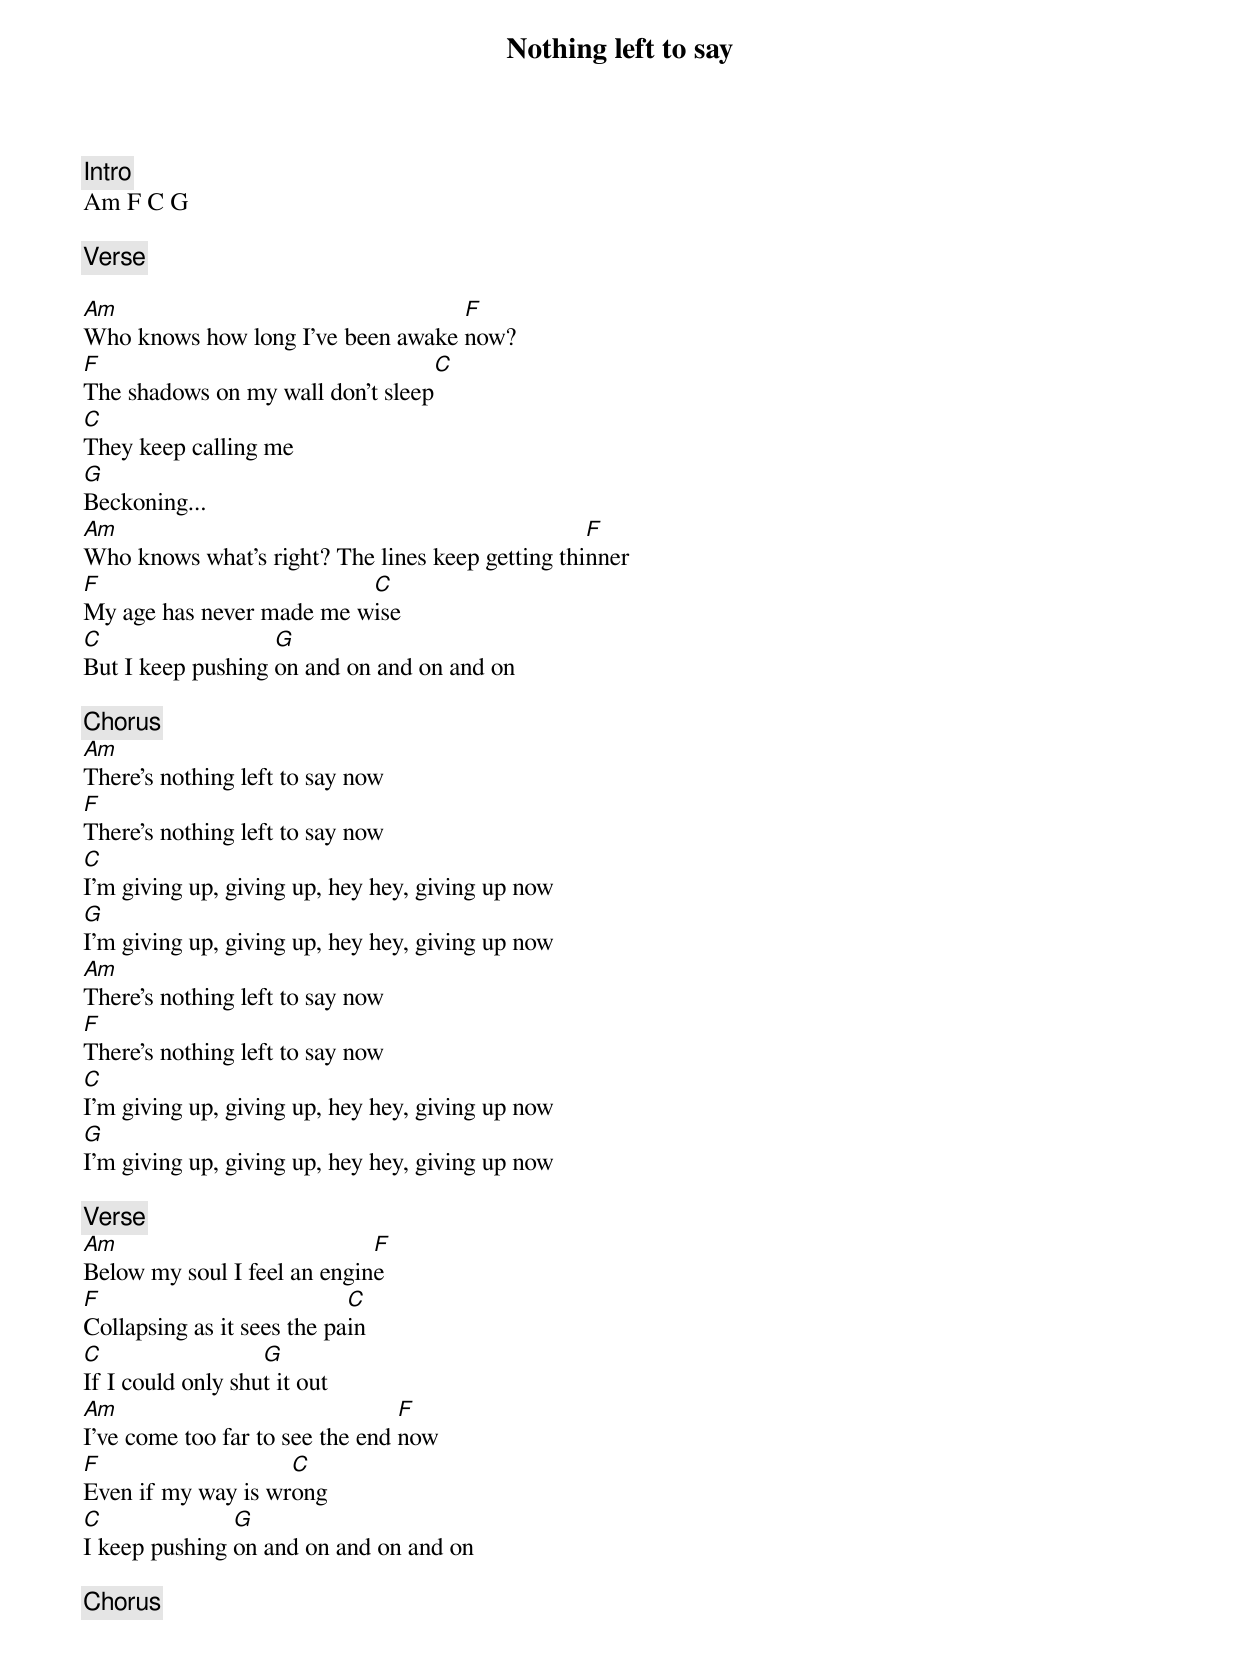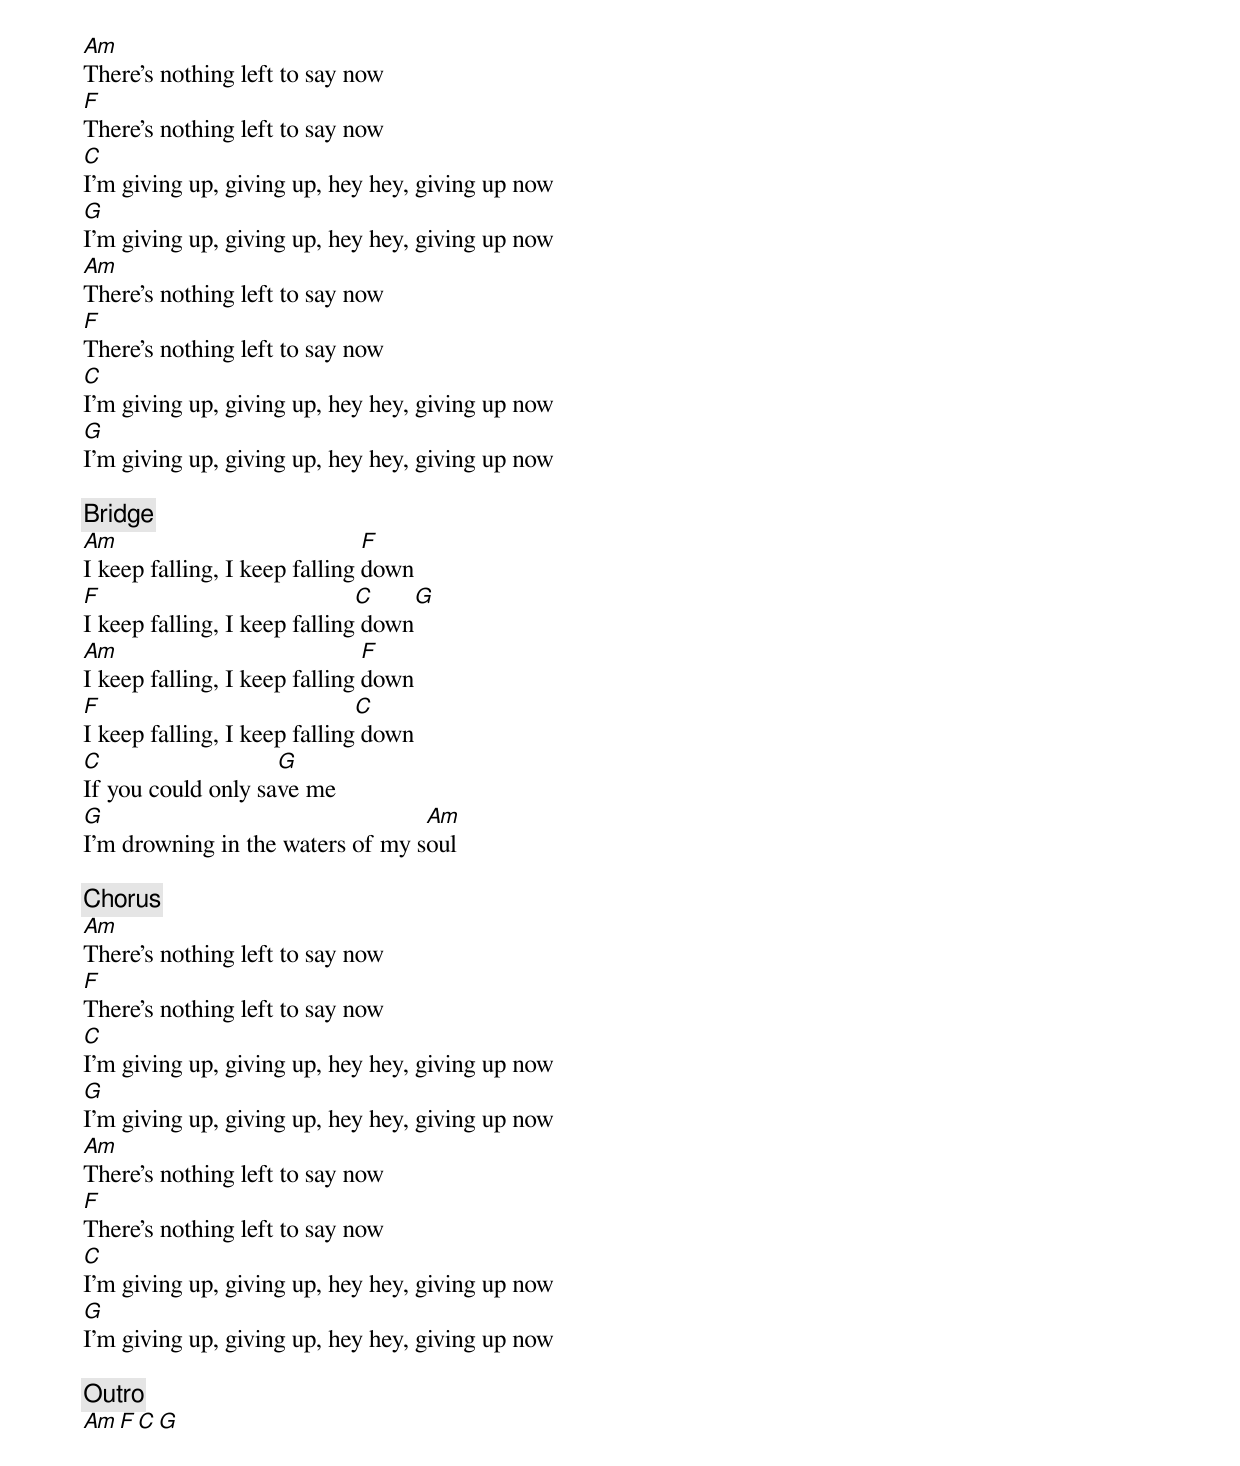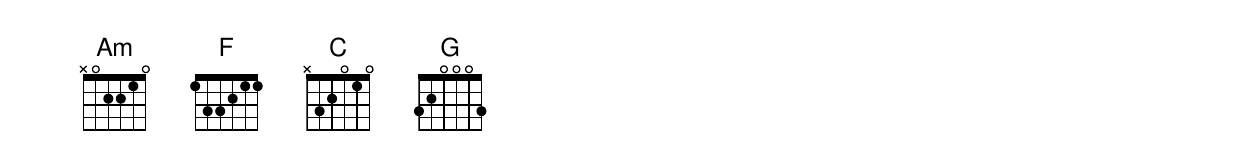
Nothing left to say

[Intro]
Am F C G

[Verse]

Am                                 F
Who knows how long I've been awake now?
F                                 C
The shadows on my wall don't sleep
C
They keep calling me
G
Beckoning...
Am                                                F
Who knows what's right? The lines keep getting thinner
F                         C
My age has never made me wise
C                  G
But I keep pushing on and on and on and on

[Chorus]
Am
There's nothing left to say now
F
There's nothing left to say now
C
I'm giving up, giving up, hey hey, giving up now
G
I'm giving up, giving up, hey hey, giving up now
Am
There's nothing left to say now
F
There's nothing left to say now
C
I'm giving up, giving up, hey hey, giving up now
G
I'm giving up, giving up, hey hey, giving up now

[Verse]
Am                           F
Below my soul I feel an engine
F                           C
Collapsing as it sees the pain
C                  G
If I could only shut it out
Am                               F
I've come too far to see the end now
F                   C
Even if my way is wrong
C              G
I keep pushing on and on and on and on

[Chorus]
Am
There's nothing left to say now
F
There's nothing left to say now
C
I'm giving up, giving up, hey hey, giving up now
G
I'm giving up, giving up, hey hey, giving up now
Am
There's nothing left to say now
F
There's nothing left to say now
C
I'm giving up, giving up, hey hey, giving up now
G
I'm giving up, giving up, hey hey, giving up now

[Bridge]
Am                             F
I keep falling, I keep falling down
F                             C         G
I keep falling, I keep falling down
Am                             F
I keep falling, I keep falling down
F                             C
I keep falling, I keep falling down
C                   G
If you could only save me
G                                 Am
I'm drowning in the waters of my soul

[Chorus]
Am
There's nothing left to say now
F
There's nothing left to say now
C
I'm giving up, giving up, hey hey, giving up now
G
I'm giving up, giving up, hey hey, giving up now
Am
There's nothing left to say now
F
There's nothing left to say now
C
I'm giving up, giving up, hey hey, giving up now
G
I'm giving up, giving up, hey hey, giving up now

[Outro]
Am F C G
